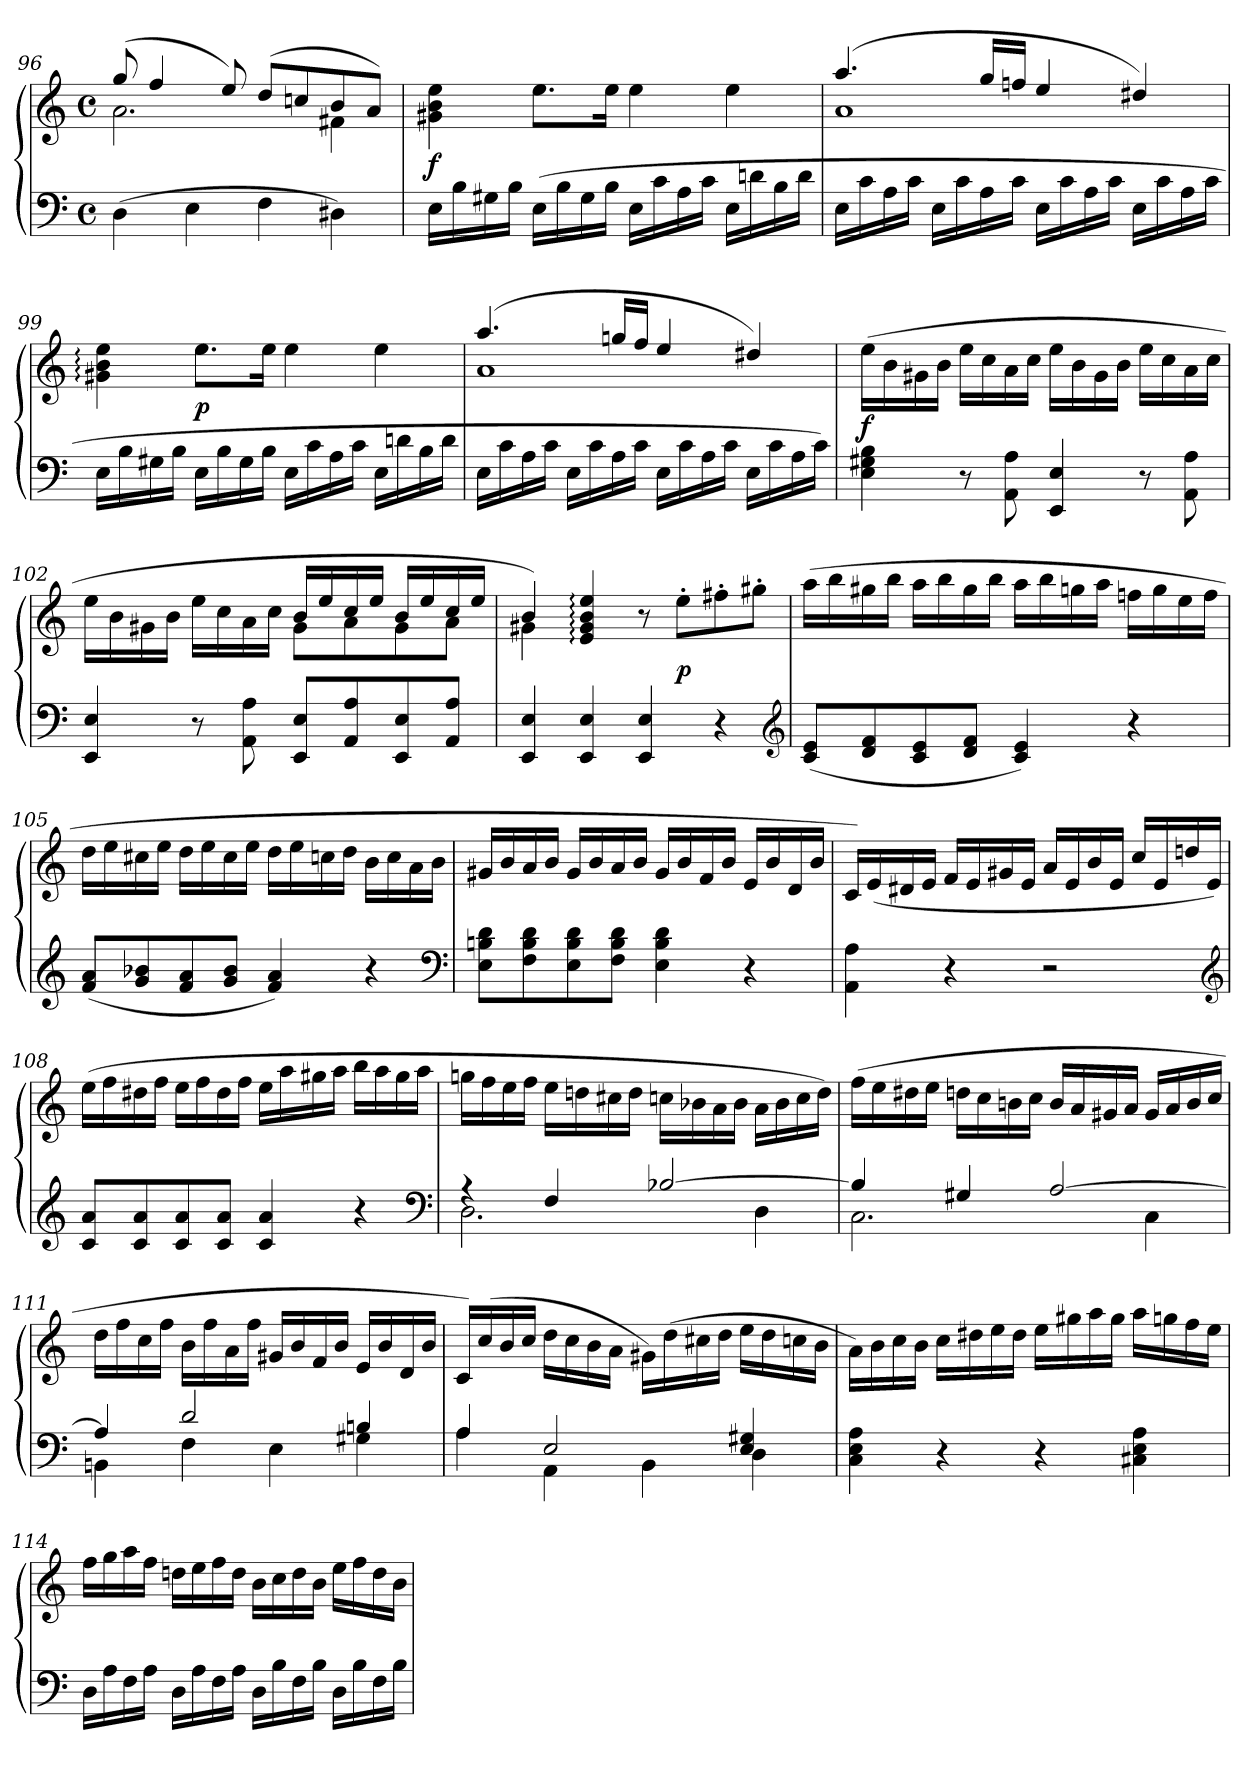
**kern	**kern	**dynam
*part1	*part1	*part1
*staff2	*staff1	*staff1/2
*clefF4	*clefG2	*
*k[]	*k[]	*
*a:	*a:	*
*M4/4	*M4/4	*
*met(c)	*met(c)	*
=96	=96	=96
*	*^	*
(4D	(8gg	2.a	.
.	4ff	.	.
4E	.	.	.
.	8ee)	.	.
4F	(8ddL	.	.
.	8ccn	.	.
4D#X)	8b	4f#X	.
.	8aJ)	.	.
*	*v	*v	*
=97	=97	=97
16ELL	4g#X 4b 4ee	f
16B	.	.
16G#X	.	.
16BJJ	.	.
(16ELL	8.eeL	.
16B	.	.
16G#	.	.
16BJJ	16eeJk	.
16ELL	4ee	.
16c	.	.
16A	.	.
16cJJ	.	.
16ELL	4ee	.
16dn	.	.
16B	.	.
16dJJ	.	.
=98	=98	=98
*	*^	*
16ELL	(4.aa	1a	.
16c	.	.	.
16A	.	.	.
16cJJ	.	.	.
16ELL	.	.	.
16c	.	.	.
16A	16ggLL	.	.
16cJJ	16ffnJJ	.	.
16ELL	4ee	.	.
16c	.	.	.
16A	.	.	.
16cJJ	.	.	.
16ELL	4dd#X)	.	.
16c	.	.	.
16A	.	.	.
16cJJ	.	.	.
*	*v	*v	*
=99	=99	=99
16ELL	4g#X: 4b: 4ee:	.
16B	.	.
16G#X	.	.
16BJJ	.	.
16ELL	8.eeL	p
16B	.	.
16G#	.	.
16BJJ	16eeJk	.
16ELL	4ee	.
16c	.	.
16A	.	.
16cJJ	.	.
16ELL	4ee	.
16dn	.	.
16B	.	.
16dJJ	.	.
=100	=100	=100
*	*^	*
16ELL	(4.aa	1a	.
16c	.	.	.
16A	.	.	.
16cJJ	.	.	.
16ELL	.	.	.
16c	.	.	.
16A	16ggnLL	.	.
16cJJ	16ffJJ	.	.
16ELL	4ee	.	.
16c	.	.	.
16A	.	.	.
16cJJ	.	.	.
16ELL	4dd#X)	.	.
16c	.	.	.
16A	.	.	.
16cJJ)	.	.	.
*	*v	*v	*
=101	=101	=101
4E 4G#X 4B	(16eeLL	f
.	16b	.
.	16g#X	.
.	16bJJ	.
8r	16eeLL	.
.	16cc	.
8AA 8A	16a	.
.	16ccJJ	.
4EE 4E	16eeLL	.
.	16b	.
.	16g#	.
.	16bJJ	.
8r	16eeLL	.
.	16cc	.
8AA 8A	16a	.
.	16ccJJ	.
=102	=102	=102
*	*^	*
4EE 4E	2ryy	16eeLL	.
.	.	16b	.
.	.	16g#X	.
.	.	16bJJ	.
8r	.	16eeLL	.
.	.	16cc	.
8AA 8A	.	16a	.
.	.	16ccJJ	.
8EE 8EL	16bLL	8g#L	.
.	16ee	.	.
8AA 8A	16cc	8a	.
.	16eeJJ	.	.
8EE 8E	16bLL	8g#	.
.	16ee	.	.
8AA 8AJ	16cc	8aJ	.
.	16eeJJ	.	.
=103	=103	=103	=103
4EE 4E	4b)	4g#X	.
4EE 4E	4e: 4g#: 4b: 4ee:	2.ryy	.
4EE 4E	8r	.	.
.	8ee'L	.	p
4r	8ff#X'	.	.
.	8gg#X'J	.	.
*	*v	*v	*
*clefG2	*	*
=104	=104	=104
(8c 8eL	(16aaLL	.
.	16bb	.
8d 8f	16gg#X	.
.	16bbJJ	.
8c 8e	16aaLL	.
.	16bb	.
8d 8fJ	16gg#	.
.	16bbJJ	.
4c 4e)	16aaLL	.
.	16bb	.
.	16ggn	.
.	16aaJJ	.
4r	16ffnLL	.
.	16gg	.
.	16ee	.
.	16ffJJ	.
=105	=105	=105
(8f 8aL	16ddLL	.
.	16ee	.
8g 8b-X	16cc#X	.
.	16eeJJ	.
8f 8a	16ddLL	.
.	16ee	.
8g 8b-J	16cc#	.
.	16eeJJ	.
4f 4a)	16ddLL	.
.	16ee	.
.	16ccn	.
.	16ddJJ	.
4r	16bLL	.
.	16cc	.
.	16a	.
.	16bJJ	.
*clefF4	*	*
=106	=106	=106
8E 8Bn 8dL	16g#XLL	.
.	16b	.
8F 8B 8d	16a	.
.	16bJJ	.
8E 8B 8d	16g#LL	.
.	16b	.
8F 8B 8dJ	16a	.
.	16bJJ	.
4E 4B 4d	16g#LL	.
.	16b	.
.	16f	.
.	16bJJ	.
4r	16eLL	.
.	16b	.
.	16d	.
.	16bJJ	.
=107	=107	=107
4AA 4A	16cLL)	.
.	(16e	.
.	16d#X	.
.	16eJJ	.
4r	16fLL	.
.	16e	.
.	16g#X	.
.	16eJJ	.
2r	16aLL	.
.	16e	.
.	16b	.
.	16eJJ	.
.	16ccLL	.
.	16e	.
.	16ddn	.
.	16eJJ)	.
*clefG2	*	*
=108	=108	=108
8c 8aL	(16eeLL	.
.	16ff	.
8c 8a	16dd#X	.
.	16ffJJ	.
8c 8a	16eeLL	.
.	16ff	.
8c 8aJ	16dd#	.
.	16ffJJ	.
4c 4a	16eeLL	.
.	16aa	.
.	16gg#X	.
.	16aaJJ	.
4r	16bbLL	.
.	16aa	.
.	16gg#	.
.	16aaJJ	.
*clefF4	*	*
=109	=109	=109
*^	*	*
4rA	2.D	16ggnLL	.
.	.	16ff	.
.	.	16ee	.
.	.	16ffJJ	.
4F	.	16eeLL	.
.	.	16ddn	.
.	.	16cc#X	.
.	.	16ddJJ	.
[2B-X	.	16ccnLL	.
.	.	16b-X	.
.	.	16a	.
.	.	16b-JJ	.
.	4D	16aLL	.
.	.	16b-	.
.	.	16cc	.
.	.	16ddJJ)	.
=110	=110	=110	=110
4B-]	2.C	(16ffLL	.
.	.	16ee	.
.	.	16dd#X	.
.	.	16eeJJ	.
4G#X	.	16ddnLL	.
.	.	16cc	.
.	.	16bn	.
.	.	16ccJJ	.
[2A	.	16bLL	.
.	.	16a	.
.	.	16g#X	.
.	.	16aJJ	.
.	4C	16g#LL	.
.	.	16a	.
.	.	16b	.
.	.	16ccJJ	.
=111	=111	=111	=111
4A]	4BBn	16ddLL	.
.	.	16ff	.
.	.	16cc	.
.	.	16ffJJ	.
2d	4F	16bLL	.
.	.	16ff	.
.	.	16a	.
.	.	16ffJJ	.
.	4E	16g#XLL	.
.	.	16b	.
.	.	16f	.
.	.	16bJJ	.
4Bn	4G#X	16eLL	.
.	.	16b	.
.	.	16d	.
.	.	16bJJ	.
=112	=112	=112	=112
4A	4A	16cLL)	.
.	.	(16cc	.
.	.	16b	.
.	.	16ccJJ	.
2E	4AA	16ddLL	.
.	.	16cc	.
.	.	16b	.
.	.	16aJJ	.
.	4BB	16g#XLL)	.
.	.	(16dd	.
.	.	16cc#X	.
.	.	16ddJJ	.
4E 4G#X	4D	16eeLL	.
.	.	16dd	.
.	.	16ccn	.
.	.	16bJJ	.
*v	*v	*	*
=113	=113	=113
4C 4E 4A	16aLL)	.
.	16b	.
.	16cc	.
.	16bJJ	.
4r	16ccLL	.
.	16dd#X	.
.	16ee	.
.	16dd#JJ	.
4r	16eeLL	.
.	16gg#X	.
.	16aa	.
.	16gg#JJ	.
4C#X 4E 4A	16aaLL	.
.	16ggn	.
.	16ff	.
.	16eeJJ	.
=114	=114	=114
16DLL	16ffLL	.
16A	16gg	.
16F	16aa	.
16AJJ	16ffJJ	.
16DLL	16ddnLL	.
16A	16ee	.
16F	16ff	.
16AJJ	16ddJJ	.
16DLL	16bLL	.
16B	16cc	.
16F	16dd	.
16BJJ	16bJJ	.
16DLL	16eeLL	.
16B	16ff	.
16F	16dd	.
16BJJ	16bJJ	.
=	=	=
*-	*-	*-
